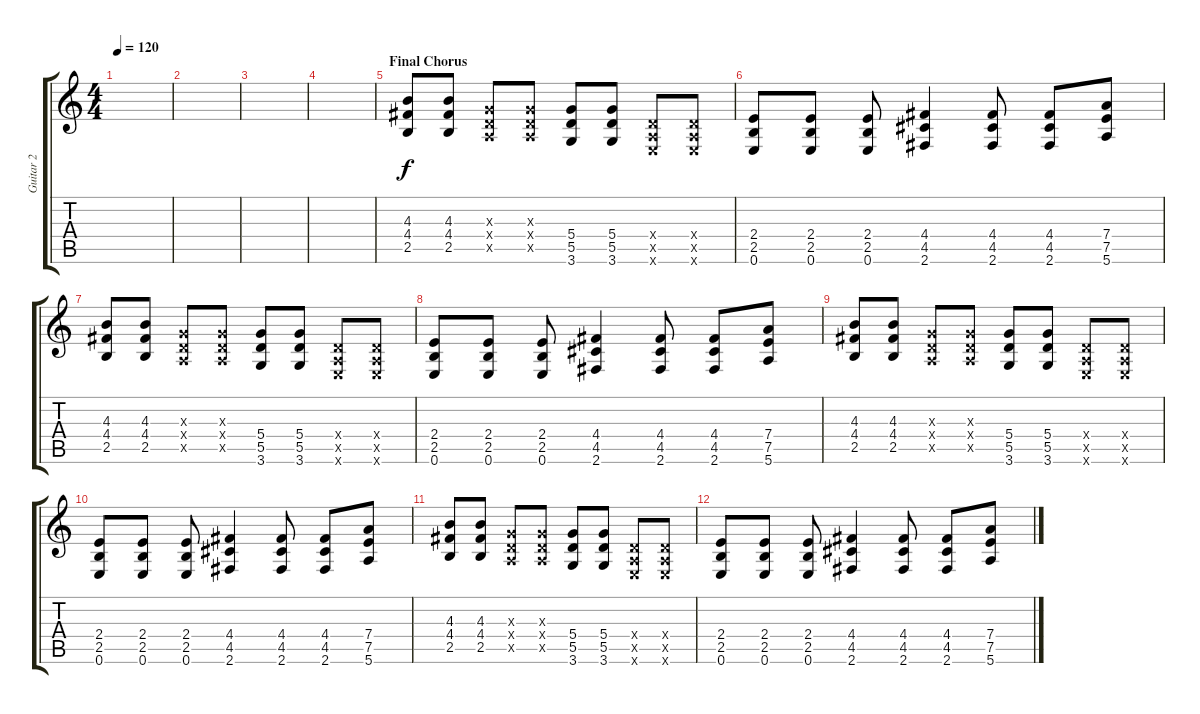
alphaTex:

\track ("Guitar 2" "Guitar 2") {instrument electricguitarjazz}
\staff {score tabs}
\tuning (E4 B3 G3 D3 A2 E2) {hide}
\ts (4 4)
\tempo 120
\clef g2
\ks c
|
|
|
|
\section ("" "Final Chorus")
(4.3 4.4 2.5).8{instrument distortionguitar} (4.3 4.4 2.5).8 (0.3{x} 0.4{x} 0.5{x}).8 (0.3{x} 0.4{x} 0.5{x}).8 (5.4 5.5 3.6).8 (5.4 5.5 3.6).8 (0.4{x} 0.5{x} 0.6{x}).8 (0.4{x} 0.5{x} 0.6{x}).8 |
(2.4 2.5 0.6).8 (2.4 2.5 0.6).8 (2.4 2.5 0.6).8 (4.4 4.5 2.6).4 (4.4 4.5 2.6).8 (4.4 4.5 2.6).8 (7.4 7.5 5.6).8 |
(4.3 4.4 2.5).8 (4.3 4.4 2.5).8 (0.3{x} 0.4{x} 0.5{x}).8 (0.3{x} 0.4{x} 0.5{x}).8 (5.4 5.5 3.6).8 (5.4 5.5 3.6).8 (0.4{x} 0.5{x} 0.6{x}).8 (0.4{x} 0.5{x} 0.6{x}).8 |
(2.4 2.5 0.6).8 (2.4 2.5 0.6).8 (2.4 2.5 0.6).8 (4.4 4.5 2.6).4 (4.4 4.5 2.6).8 (4.4 4.5 2.6).8 (7.4 7.5 5.6).8 |
(4.3 4.4 2.5).8{volume 0} (4.3 4.4 2.5).8 (0.3{x} 0.4{x} 0.5{x}).8 (0.3{x} 0.4{x} 0.5{x}).8 (5.4 5.5 3.6).8 (5.4 5.5 3.6).8 (0.4{x} 0.5{x} 0.6{x}).8 (0.4{x} 0.5{x} 0.6{x}).8 |
(2.4 2.5 0.6).8 (2.4 2.5 0.6).8 (2.4 2.5 0.6).8 (4.4 4.5 2.6).4 (4.4 4.5 2.6).8 (4.4 4.5 2.6).8 (7.4 7.5 5.6).8 |
(4.3 4.4 2.5).8 (4.3 4.4 2.5).8 (0.3{x} 0.4{x} 0.5{x}).8 (0.3{x} 0.4{x} 0.5{x}).8 (5.4 5.5 3.6).8 (5.4 5.5 3.6).8 (0.4{x} 0.5{x} 0.6{x}).8 (0.4{x} 0.5{x} 0.6{x}).8 |
(2.4 2.5 0.6).8 (2.4 2.5 0.6).8 (2.4 2.5 0.6).8 (4.4 4.5 2.6).4 (4.4 4.5 2.6).8 (4.4 4.5 2.6).8 (7.4 7.5 5.6).8
